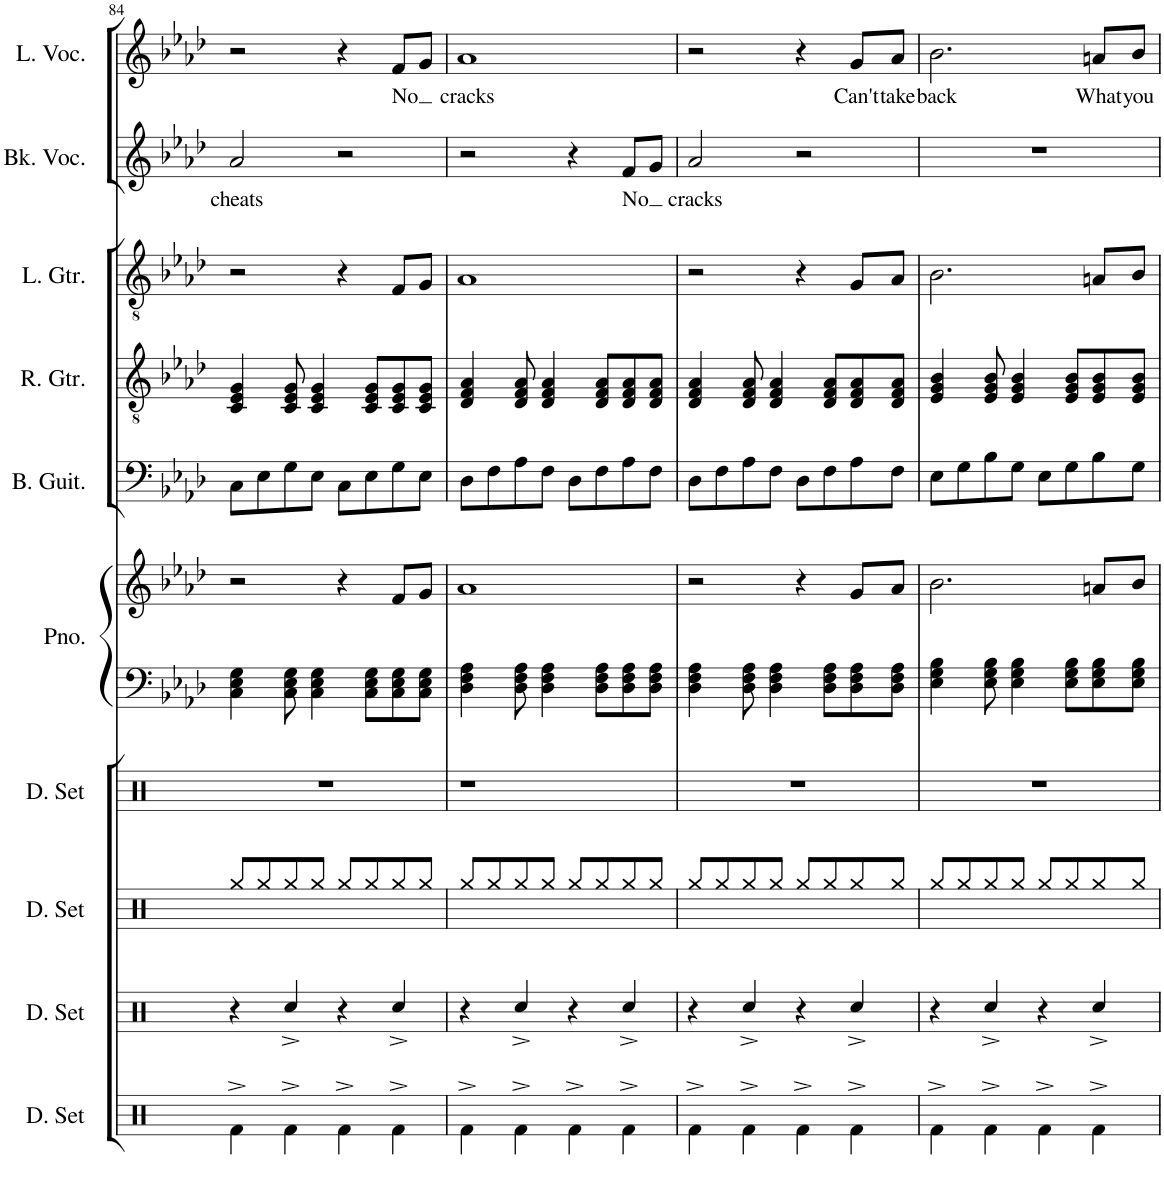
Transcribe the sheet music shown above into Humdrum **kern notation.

**kern	**kern	**kern	**kern	**kern	**kern	**kern	**kern	**kern	**kern	**text	**kern	**text
*part10	*part9	*part8	*part7	*part6	*part6	*part5	*part4	*part3	*part2	*part2	*part1	*part1
*staff11	*staff10	*staff9	*staff8	*staff7	*staff6	*staff5	*staff4	*staff3	*staff2	*staff2	*staff1	*staff1
*I"Drumset	*I"Drumset	*I"Drumset	*I"Drumset	*I"Piano	*	*I"Bass Guitar	*I"Rhythm Guitar	*I"Lead Guitar	*I"Backing Vocals	*	*I"Lead Vocals	*
*I'D. Set	*I'D. Set	*I'D. Set	*I'D. Set	*I'Pno.	*	*I'B. Guit.	*I'R. Gtr.	*I'L. Gtr.	*I'Bk. Voc.	*	*I'L. Voc.	*
!!LO:PB:g=z
*clefX	*clefX	*clefX	*clefX	*clefF4	*clefG2	*clefF4	*clefGv2	*clefGv2	*clefG2	*	*clefG2	*
*	*	*	*	*	*	*Trd7c12	*	*	*	*	*	*
*k[]	*k[]	*k[]	*k[]	*k[b-e-a-d-]	*k[b-e-a-d-]	*k[b-e-a-d-]	*k[b-e-a-d-]	*k[b-e-a-d-]	*k[b-e-a-d-]	*	*k[b-e-a-d-]	*
*M4/4	*M4/4	*M4/4	*M4/4	*M4/4	*M4/4	*M4/4	*M4/4	*M4/4	*M4/4	*	*M4/4	*
=84	=84	=84	=84	=84	=84	=84	=84	=84	=84	=84	=84	=84
!	!	!	!	!	!	!	!	!	!	!LO:LY:b	!	!
4Rf^\	4r	8Rgg/L	1r	4C\ 4E-\ 4G\	2r	8C\L	4C/ 4E-/ 4G/	2r	2a-/	cheats	2r	.
.	.	8Rgg/	.	.	.	8E-\	.	.	.	.	.	.
4Rf^\	4Rcc^/	8Rgg/	.	8C\ 8E-\ 8G\	.	8G\	8C/ 8E-/ 8G/	.	.	.	.	.
.	.	8Rgg/J	.	4C\ 4E-\ 4G\	.	8E-\J	4C/ 4E-/ 4G/	.	.	.	.	.
4Rf^\	4r	8Rgg/L	.	.	4r	8C\L	.	4r	2r	.	4r	.
.	.	8Rgg/	.	8C\ 8E-\ 8G\L	.	8E-\	8C/ 8E-/ 8G/L	.	.	.	.	.
!	!	!	!	!	!	!	!	!	!	!	!	!LO:LY:b
4Rf^\	4Rcc^/	8Rgg/	.	8C\ 8E-\ 8G\	8f/L	8G\	8C/ 8E-/ 8G/	8F/L	.	.	8f/L	No
.	.	8Rgg/J	.	8C\ 8E-\ 8G\J	8g/J	8E-\J	8C/ 8E-/ 8G/J	8G/J	.	.	8g/J	.
=85	=85	=85	=85	=85	=85	=85	=85	=85	=85	=85	=85	=85
!	!	!	!	!	!	!	!	!	!	!	!	!LO:LY:b
4Rf^\	4r	8Rgg/L	1r	4D-\ 4F\ 4A-\	1a-	8D-\L	4D-/ 4F/ 4A-/	1A-	2r	.	1a-	cracks
.	.	8Rgg/	.	.	.	8F\	.	.	.	.	.	.
4Rf^\	4Rcc^/	8Rgg/	.	8D-\ 8F\ 8A-\	.	8A-\	8D-/ 8F/ 8A-/	.	.	.	.	.
.	.	8Rgg/J	.	4D-\ 4F\ 4A-\	.	8F\J	4D-/ 4F/ 4A-/	.	.	.	.	.
4Rf^\	4r	8Rgg/L	.	.	.	8D-\L	.	.	4r	.	.	.
.	.	8Rgg/	.	8D-\ 8F\ 8A-\L	.	8F\	8D-/ 8F/ 8A-/L	.	.	.	.	.
!	!	!	!	!	!	!	!	!	!	!LO:LY:b	!	!
4Rf^\	4Rcc^/	8Rgg/	.	8D-\ 8F\ 8A-\	.	8A-\	8D-/ 8F/ 8A-/	.	8f/L	No	.	.
.	.	8Rgg/J	.	8D-\ 8F\ 8A-\J	.	8F\J	8D-/ 8F/ 8A-/J	.	8g/J	.	.	.
=86	=86	=86	=86	=86	=86	=86	=86	=86	=86	=86	=86	=86
!	!	!	!	!	!	!	!	!	!	!LO:LY:b	!	!
4Rf^\	4r	8Rgg/L	1r	4D-\ 4F\ 4A-\	2r	8D-\L	4D-/ 4F/ 4A-/	2r	2a-/	cracks	2r	.
.	.	8Rgg/	.	.	.	8F\	.	.	.	.	.	.
4Rf^\	4Rcc^/	8Rgg/	.	8D-\ 8F\ 8A-\	.	8A-\	8D-/ 8F/ 8A-/	.	.	.	.	.
.	.	8Rgg/J	.	4D-\ 4F\ 4A-\	.	8F\J	4D-/ 4F/ 4A-/	.	.	.	.	.
4Rf^\	4r	8Rgg/L	.	.	4r	8D-\L	.	4r	2r	.	4r	.
.	.	8Rgg/	.	8D-\ 8F\ 8A-\L	.	8F\	8D-/ 8F/ 8A-/L	.	.	.	.	.
!	!	!	!	!	!	!	!	!	!	!	!	!LO:LY:b
4Rf^\	4Rcc^/	8Rgg/	.	8D-\ 8F\ 8A-\	8g/L	8A-\	8D-/ 8F/ 8A-/	8G/L	.	.	8g/L	Can't
!	!	!	!	!	!	!	!	!	!	!	!	!LO:LY:b
.	.	8Rgg/J	.	8D-\ 8F\ 8A-\J	8a-/J	8F\J	8D-/ 8F/ 8A-/J	8A-/J	.	.	8a-/J	take
=87	=87	=87	=87	=87	=87	=87	=87	=87	=87	=87	=87	=87
!	!	!	!	!	!	!	!	!	!	!	!	!LO:LY:b
4Rf^\	4r	8Rgg/L	1r	4E-\ 4G\ 4B-\	2.b-\	8E-\L	4E-/ 4G/ 4B-/	2.B-\	1r	.	2.b-\	back
.	.	8Rgg/	.	.	.	8G\	.	.	.	.	.	.
4Rf^\	4Rcc^/	8Rgg/	.	8E-\ 8G\ 8B-\	.	8B-\	8E-/ 8G/ 8B-/	.	.	.	.	.
.	.	8Rgg/J	.	4E-\ 4G\ 4B-\	.	8G\J	4E-/ 4G/ 4B-/	.	.	.	.	.
4Rf^\	4r	8Rgg/L	.	.	.	8E-\L	.	.	.	.	.	.
.	.	8Rgg/	.	8E-\ 8G\ 8B-\L	.	8G\	8E-/ 8G/ 8B-/L	.	.	.	.	.
!	!	!	!	!	!	!	!	!	!	!	!	!LO:LY:b
4Rf^\	4Rcc^/	8Rgg/	.	8E-\ 8G\ 8B-\	8an/L	8B-\	8E-/ 8G/ 8B-/	8An/L	.	.	8an/L	What
!	!	!	!	!	!	!	!	!	!	!	!	!LO:LY:b
.	.	8Rgg/J	.	8E-\ 8G\ 8B-\J	8b-/J	8G\J	8E-/ 8G/ 8B-/J	8B-/J	.	.	8b-/J	you
=	=	=	=	=	=	=	=	=	=	=	=	=
*-	*-	*-	*-	*-	*-	*-	*-	*-	*-	*-	*-	*-
